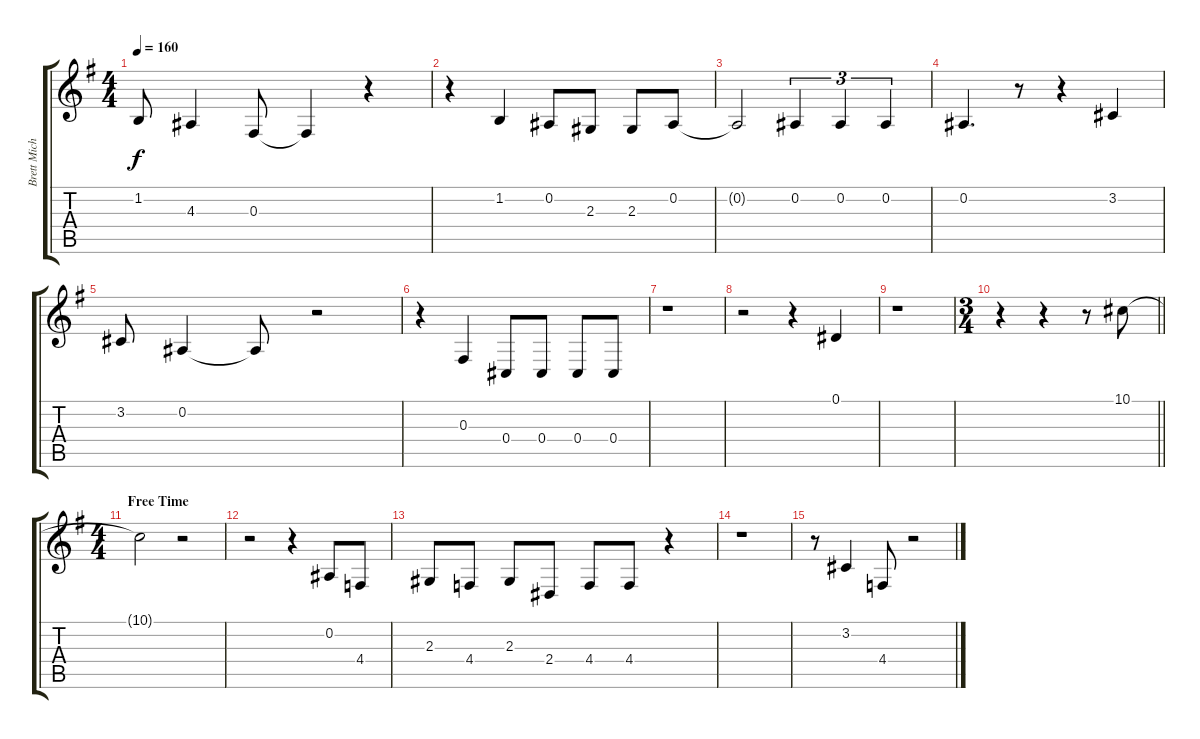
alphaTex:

\track ("Brett Michaels - Vocals" "Brett Mich") {mute instrument lead2sawtooth}
\staff {score tabs}
\tuning (Eb4 Bb3 Gb3 Db3 Ab2 Eb2) {hide}
\ts (4 4)
\tempo 160
\clef g2
\ks g
1.2.8{dy f} 4.3{t}.4{beam Up} 0.3.8 0.3{t}.4 r.4 |
r.4 1.2.4 0.2.8 2.3.8 2.3.8 0.2.8 |
0.2{t}.2 0.2.4{tu (3 2)} 0.2.4{tu (3 2)} 0.2.4{tu (3 2)} |
0.2.4{d} r.8 r.4 3.2.4 |
3.2.8 0.2.4 0.2{t}.8 r.2 |
r.4 0.3.4 0.4.8 0.4.8 0.4.8 0.4.8 |
r.1 |
r.2 r.4 0.1.4 |
r.1 |
\ts (3 4)
\barLineRight lightlight
r.4 r.4 r.8 10.1.8 |
\ts (4 4)
\section ("" "Free Time")
10.1{t}.2 r.2 |
r.2 r.4 0.2.8 4.4.8 |
2.3.8 4.4.8 2.3.8 2.4.8 4.4.8 4.4.8 r.4 |
r.1 |
r.8 3.2.4 4.4.8 r.2
